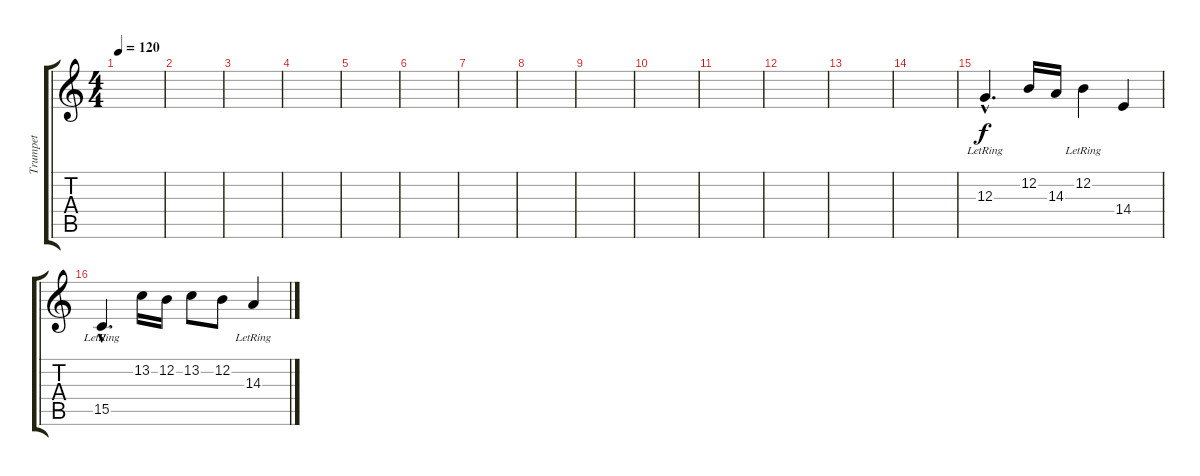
\track ("Trumpet" "Trumpet") {instrument trumpet}
\staff {score tabs}
\tuning (E4 B3 G3 D3 A2 E2) {hide}
\ts (4 4)
\tempo 120
\clef g2
\ks c
|
|
|
|
|
|
|
|
|
|
|
|
|
|
12.3{hac lr}.4{d} 12.2.16 14.3.16 12.2{lr}.4 14.4.4 |
15.5{hac lr}.4{d} 13.2.16 12.2.16 13.2.8 12.2.8 14.3{lr}.4
